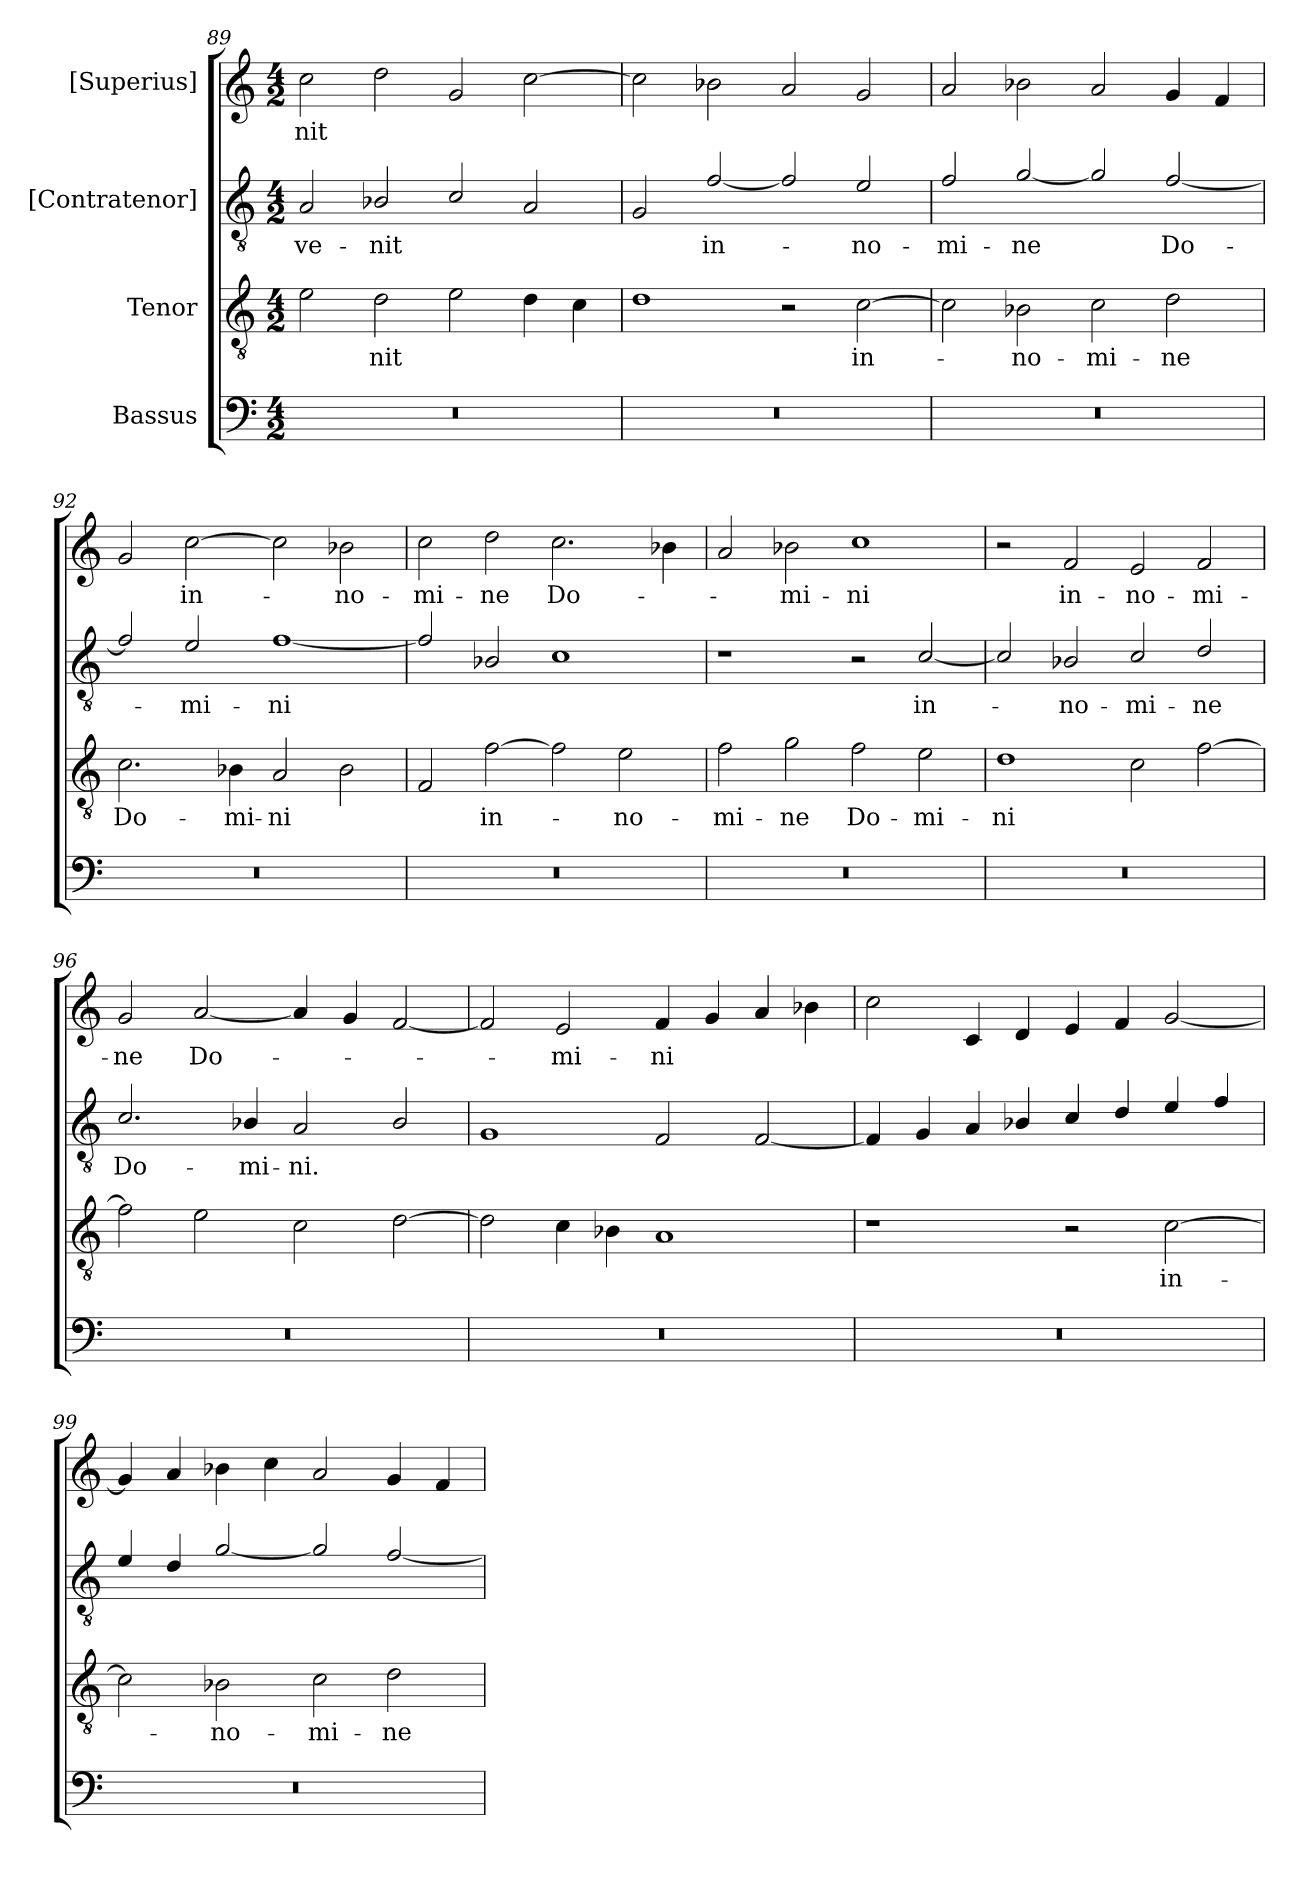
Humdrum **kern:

**kern	**kern	**text	**kern	**text	**kern	**text
*part4	*part3	*part3	*part2	*part2	*part1	*part1
*staff4	*staff3	*staff3	*staff2	*staff2	*staff1	*staff1
*I"Bassus	*I"Tenor	*	*I"[Contratenor]	*	*I"[Superius]	*
*clefF4	*clefGv2	*	*clefGv2	*	*clefG2	*
*k[]	*k[]	*	*k[]	*	*k[]	*
*M4/2	*M4/2	*	*M4/2	*	*M4/2	*
=89	=89	=89	=89	=89	=89	=89
0r	2e\	.	2A/	ve-	2cc\	-nit
.	2d\	-nit	2B-X/	-nit	2dd\	.
.	2e\	.	2c/	.	2g/	.
.	4d\	.	2A/	.	[2cc\	.
.	4c\	.	.	.	.	.
=90	=90	=90	=90	=90	=90	=90
0r	1d\	.	2G/	.	2cc\]	.
.	.	.	[2f/	in-	2b-X\	.
.	2r	.	2f/]	.	2a/	.
.	[2c\	in-	2e/	no-	2g/	.
=91	=91	=91	=91	=91	=91	=91
0r	2c\]	.	2f/	-mi-	2a/	.
.	2B-X\	no-	[2g/	-ne	2b-X\	.
.	2c\	-mi-	2g/]	.	2a/	.
.	2d\	-ne	[2f/	Do-	4g/	.
.	.	.	.	.	4f/	.
=92	=92	=92	=92	=92	=92	=92
0r	2.c\	Do-	2f/]	.	2g/	.
.	.	.	2e/	-mi-	[2cc\	in-
.	4B-X\	-mi-	.	.	.	.
.	2A/	-ni	[1f/	-ni	2cc\]	.
.	2B-\	.	.	.	2b-X\	no-
=93	=93	=93	=93	=93	=93	=93
0r	2F/	.	2f/]	.	2cc\	-mi-
.	[2f\	in-	2B-X/	.	2dd\	-ne
.	2f\]	.	1c/	.	2.cc\	Do-
.	2e\	no-	.	.	.	.
.	.	.	.	.	4b-X\	.
=94	=94	=94	=94	=94	=94	=94
0r	2f\	-mi-	1r	.	2a/	.
.	2g\	-ne	.	.	2b-X\	-mi-
.	2f\	Do-	2r	.	1cc\	-ni
.	2e\	-mi-	[2c/	in-	.	.
=95	=95	=95	=95	=95	=95	=95
0r	1d\	-ni	2c/]	.	2r	.
.	.	.	2B-X/	no-	2f/	in-
.	2c\	.	2c/	-mi-	2e/	no-
.	[2f\	.	2d/	-ne	2f/	-mi-
=96	=96	=96	=96	=96	=96	=96
0r	2f\]	.	2.c/	Do-	2g/	-ne
.	2e\	.	.	.	[2a/	Do-
.	.	.	4B-X/	-mi-	.	.
.	2c\	.	2A/	-ni.	4a/]	.
.	.	.	.	.	4g/	.
.	[2d\	.	2B-/	.	[2f/	.
=97	=97	=97	=97	=97	=97	=97
0r	2d\]	.	1G/	.	2f/]	.
.	4c\	.	.	.	2e/	-mi-
.	4B-X\	.	.	.	.	.
.	1A/	.	2F/	.	4f/	-ni
.	.	.	.	.	4g/	.
.	.	.	[2F/	.	4a/	.
.	.	.	.	.	4b-X\	.
=98	=98	=98	=98	=98	=98	=98
0r	1r	.	4F/]	.	2cc\	.
.	.	.	4G/	.	.	.
.	.	.	4A/	.	4c/	.
.	.	.	4B-X/	.	4d/	.
.	2r	.	4c/	.	4e/	.
.	.	.	4d/	.	4f/	.
.	[2c\	in-	4e/	.	[2g/	.
.	.	.	4f/	.	.	.
=99	=99	=99	=99	=99	=99	=99
0r	2c\]	.	4e/	.	4g/]	.
.	.	.	4d/	.	4a/	.
.	2B-X\	no-	[2g/	.	4b-X\	.
.	.	.	.	.	4cc\	.
.	2c\	-mi-	2g/]	.	2a/	.
.	2d\	-ne	[2f/	.	4g/	.
.	.	.	.	.	4f/	.
=	=	=	=	=	=	=
*-	*-	*-	*-	*-	*-	*-
